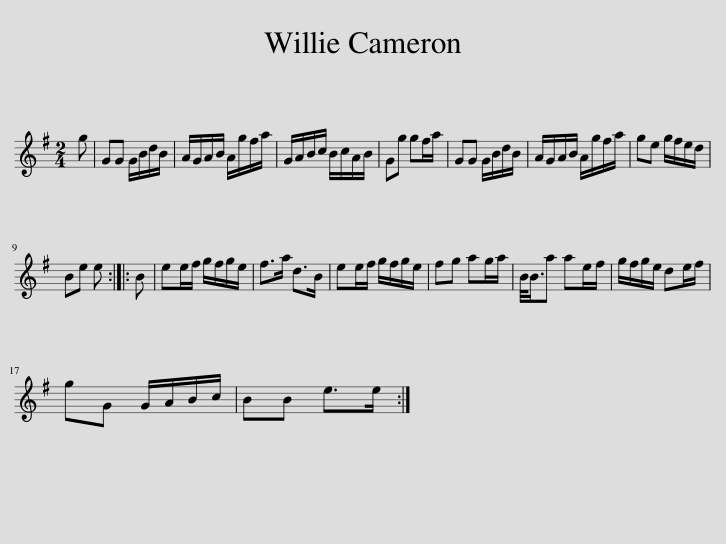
X:1
L:1/8
M:2/4
I:linebreak $
K:G
V:1 treble
V:1
 g | GG G/B/d/B/ | A/G/A/B/ A/g/f/a/ | G/A/B/c/ B/c/A/B/ | Gg gf/a/ | %5
 GG G/B/d/B/ | A/G/A/B/ A/g/f/a/ | ge g/f/e/d/ |$ Be e :: B | %10
 ee/f/ g/f/g/e/ | f>a d>B | ee/f/ g/f/g/e/ | fg ag/a/ | B/<B/a ae/f/ | %15
 g/f/g/e/ de/f/ |$ gG G/A/B/c/ | BB e>e :| %18
